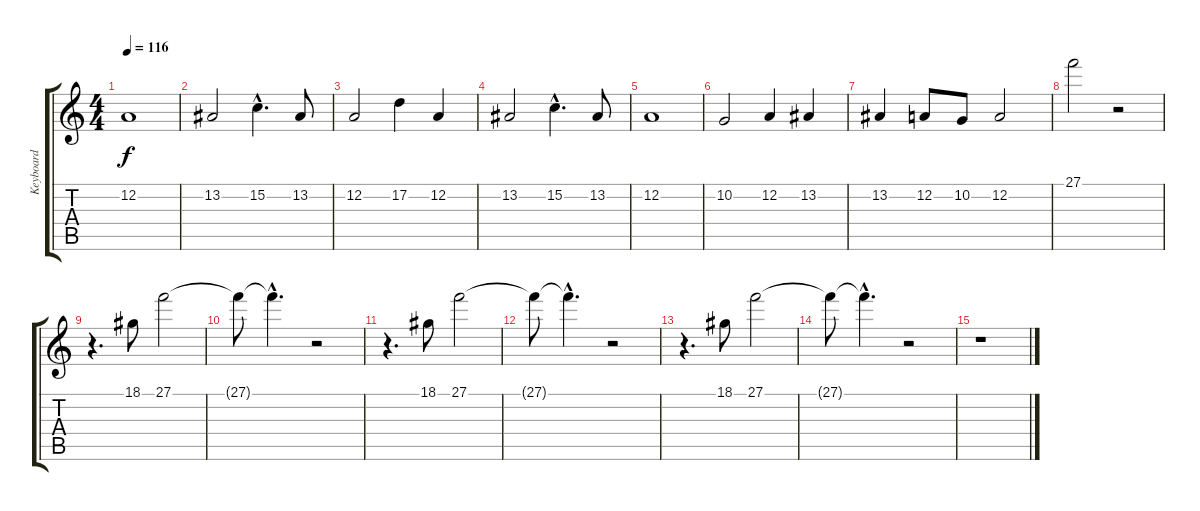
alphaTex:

\track ("Keyboard" "Keyboard") {instrument whistle}
\staff {score tabs}
\tuning (D4 A3 F3 C3 G2 D2) {hide}
\ts (4 4)
\tempo 116
\clef g2
\ks c
12.2.1{dy f} |
13.2.2 15.2{hac}.4{d} 13.2.8 |
12.2.2 17.2.4 12.2.4 |
13.2.2 15.2{hac}.4{d} 13.2.8 |
12.2.1 |
10.2.2 12.2.4 13.2.4 |
13.2.4 12.2.8 10.2.8 12.2.2 |
27.1.2{volume 3 balance 0 instrument whistle} r.2 |
r.4{d balance 16} 18.1.8{volume 4} 27.1.2 |
27.1{t}.8{volume 5} 27.1{hac t}.4{d volume 3} r.2 |
r.4{d} 18.1.8{volume 4} 27.1.2 |
27.1{t}.8{volume 5} 27.1{hac t}.4{d volume 3} r.2 |
r.4{d} 18.1.8{volume 4} 27.1.2 |
27.1{t}.8{volume 5} 27.1{hac t}.4{d volume 3} r.2 |
r.1
